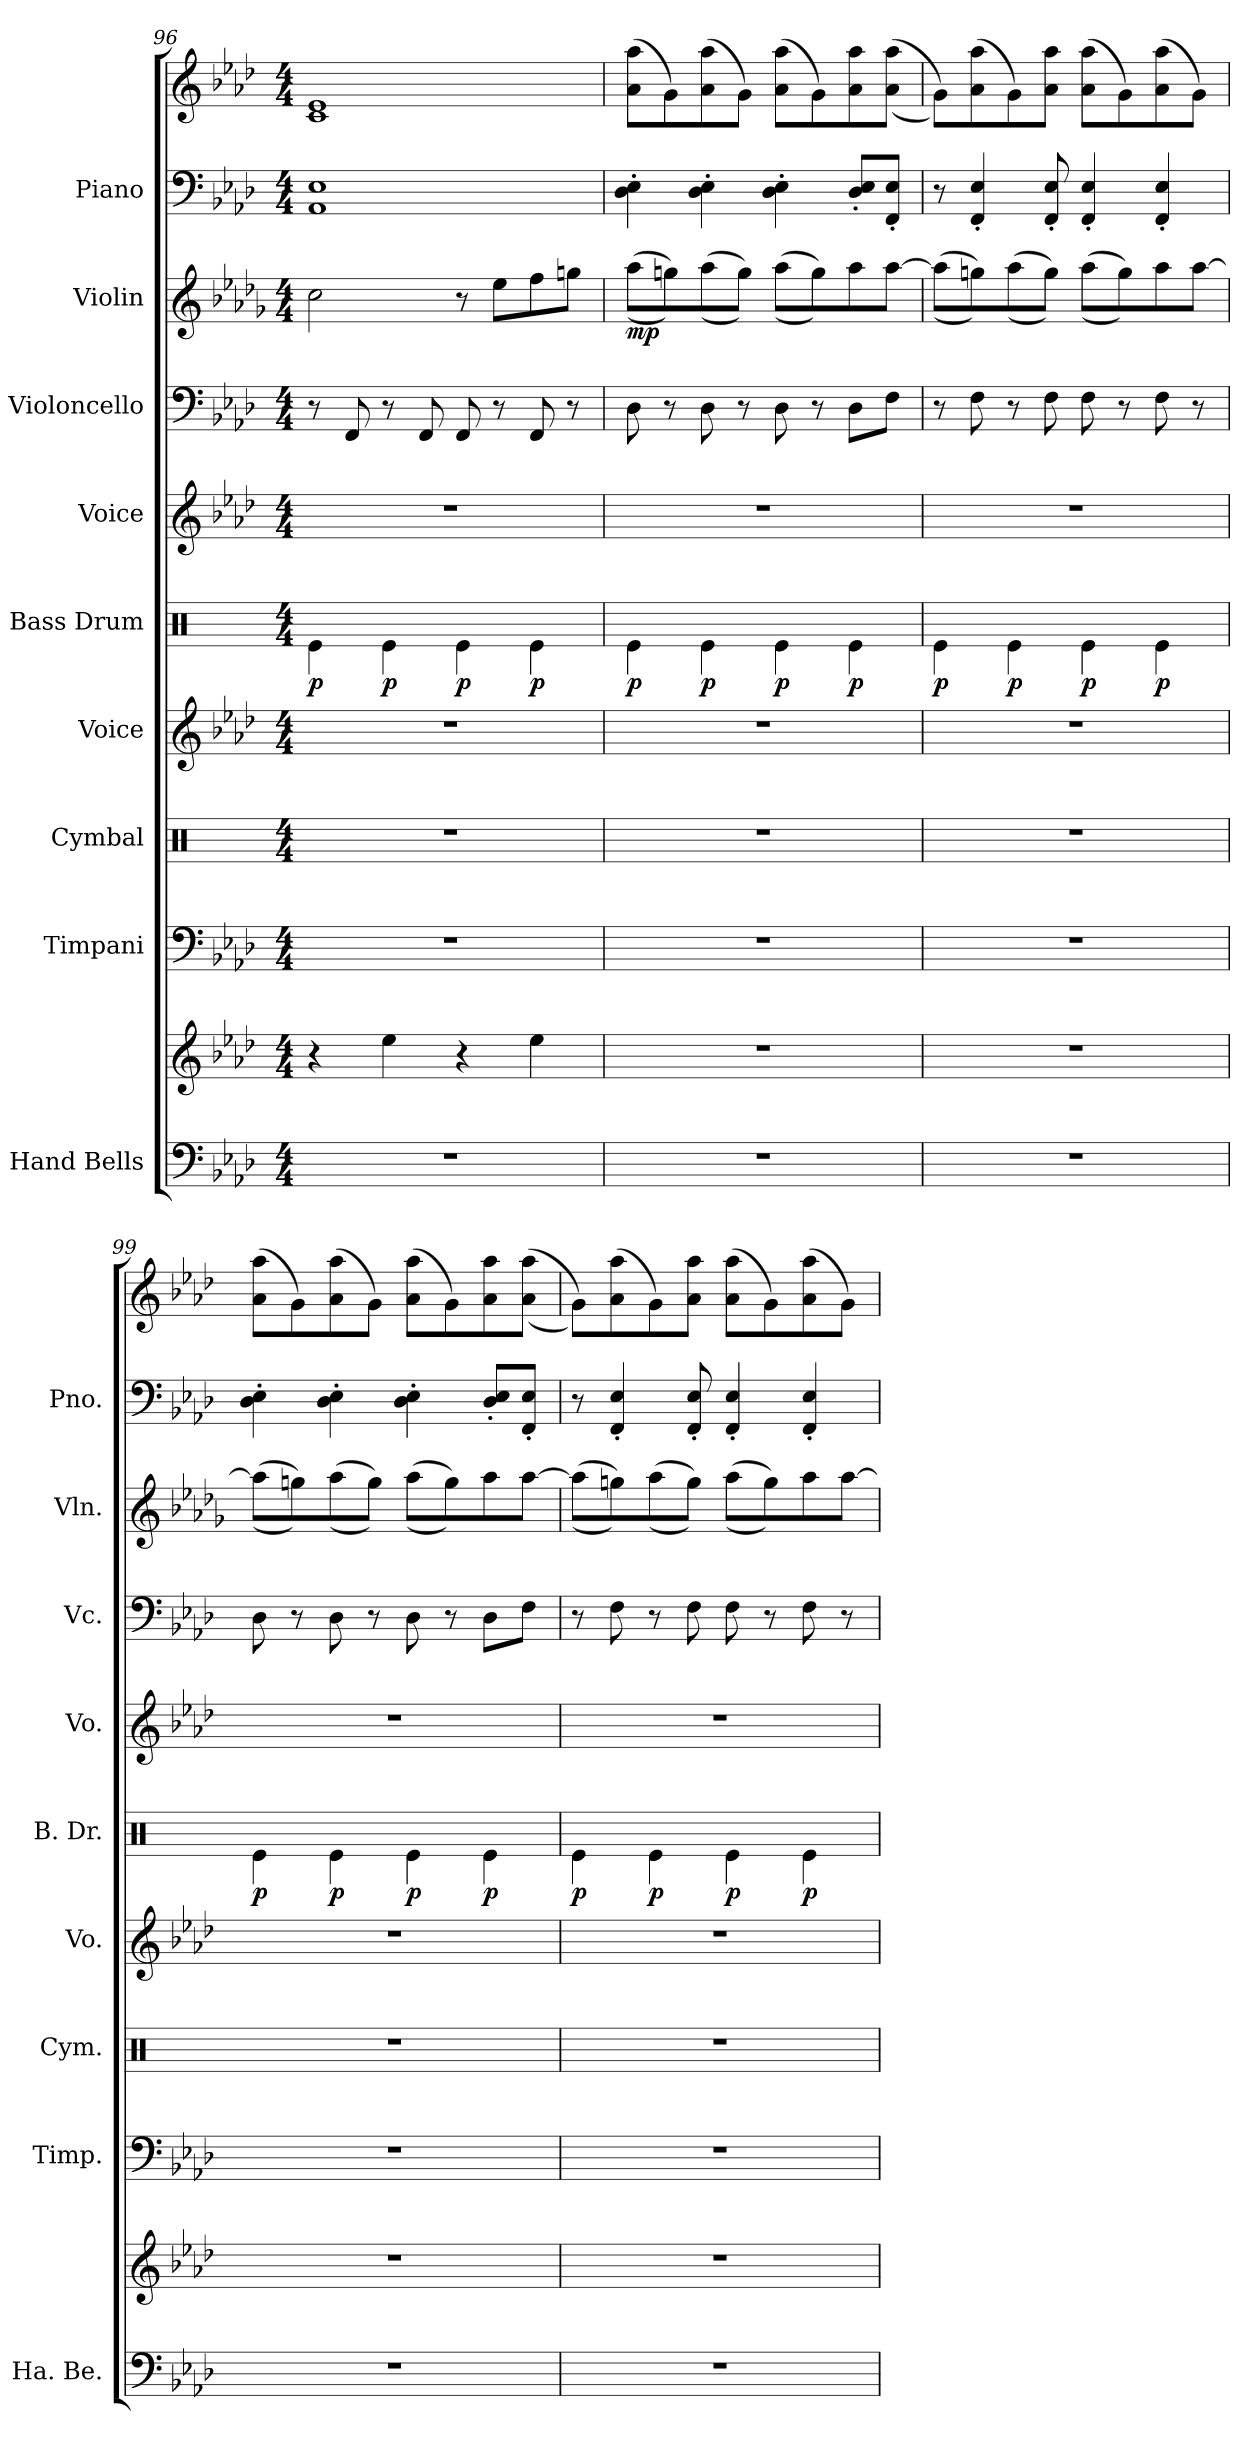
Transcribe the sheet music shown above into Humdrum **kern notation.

**kern	**kern	**kern	**kern	**kern	**kern	**dynam	**kern	**kern	**kern	**dynam	**kern	**kern
*part9	*part9	*part8	*part7	*part6	*part5	*part5	*part4	*part3	*part2	*part2	*part1	*part1
*staff11	*staff10	*staff9	*staff8	*staff7	*staff6	*staff6	*staff5	*staff4	*staff3	*staff3	*staff2	*staff1
*I"Hand Bells	*	*I"Timpani	*I"Cymbal	*I"Voice	*I"Bass Drum	*	*I"Voice	*I"Violoncello	*I"Violin	*	*I"Piano	*
*I'Ha. Be.	*	*I'Timp.	*I'Cym.	*I'Vo.	*I'B. Dr.	*	*I'Vo.	*I'Vc.	*I'Vln.	*	*I'Pno.	*
!!LO:PB:g=z
*clefF4	*clefG2	*clefF4	*clefX	*clefG2	*clefX	*	*clefG2	*clefF4	*clefG2	*	*clefF4	*clefG2
*k[b-e-a-d-]	*k[b-e-a-d-]	*k[b-e-a-d-]	*k[]	*k[b-e-a-d-]	*k[]	*	*k[b-e-a-d-]	*k[b-e-a-d-]	*k[b-e-a-d-g-]	*	*k[b-e-a-d-]	*k[b-e-a-d-]
*M4/4	*M4/4	*M4/4	*M4/4	*M4/4	*M4/4	*	*M4/4	*M4/4	*M4/4	*	*M4/4	*M4/4
=96	=96	=96	=96	=96	=96	=96	=96	=96	=96	=96	=96	=96
!	!	!	!	!	!	!LO:DY:b	!	!	!	!	!	!
1r	4r	1r	1r	1r	4Re\	p	1r	8r	2cc\	.	1AA- 1E-	1c 1e-
.	.	.	.	.	.	.	.	8FF/	.	.	.	.
!	!	!	!	!	!	!LO:DY:b	!	!	!	!	!	!
.	4ee-\	.	.	.	4Re\	p	.	8r	.	.	.	.
.	.	.	.	.	.	.	.	8FF/	.	.	.	.
!	!	!	!	!	!	!LO:DY:b	!	!	!	!	!	!
.	4r	.	.	.	4Re\	p	.	8FF/	8r	.	.	.
.	.	.	.	.	.	.	.	8r	8ee-\L	.	.	.
!	!	!	!	!	!	!LO:DY:b	!	!	!	!	!	!
.	4ee-\	.	.	.	4Re\	p	.	8FF/	8ff\	.	.	.
.	.	.	.	.	.	.	.	8r	8ggn\J	.	.	.
=97	=97	=97	=97	=97	=97	=97	=97	=97	=97	=97	=97	=97
!	!	!	!	!	!	!LO:DY:b	!	!	!	!LO:DY:b	!	!
1r	1r	1r	1r	1r	4Re\	p	1r	8D-\	((8aa-\L	mp	4D-\' 4E-\'	(8a-\ 8aa-\L
.	.	.	.	.	.	.	.	8r	8ggn\))	.	.	8g\)
!	!	!	!	!	!	!LO:DY:b	!	!	!	!	!	!
.	.	.	.	.	4Re\	p	.	8D-\	((8aa-\	.	4D-\' 4E-\'	(8a-\ 8aa-\
.	.	.	.	.	.	.	.	8r	8gg\J))	.	.	8g\J)
!	!	!	!	!	!	!LO:DY:b	!	!	!	!	!	!
.	.	.	.	.	4Re\	p	.	8D-\	((8aa-\L	.	4D-\' 4E-\'	(8a-\ 8aa-\L
.	.	.	.	.	.	.	.	8r	8gg\))	.	.	8g\)
!	!	!	!	!	!	!LO:DY:b	!	!	!	!	!	!
.	.	.	.	.	4Re\	p	.	8D-\L	8aa-\	.	8D-/' 8E-/'L	8a-\ 8aa-\
.	.	.	.	.	.	.	.	8F\J	[8aa-\J	.	8FF/' 8E-/'J	((8a-\ 8aa-\J
=98	=98	=98	=98	=98	=98	=98	=98	=98	=98	=98	=98	=98
!	!	!	!	!	!	!LO:DY:b	!	!	!	!	!	!
1r	1r	1r	1r	1r	4Re\	p	1r	8r	((8aa-\L]	.	8r	8g\L))
.	.	.	.	.	.	.	.	8F\	8ggn\))	.	4FF/' 4E-/'	(8a-\ 8aa-\
!	!	!	!	!	!	!LO:DY:b	!	!	!	!	!	!
.	.	.	.	.	4Re\	p	.	8r	((8aa-\	.	.	8g\)
.	.	.	.	.	.	.	.	8F\	8gg\J))	.	8FF/' 8E-/'	8a-\ 8aa-\J
!	!	!	!	!	!	!LO:DY:b	!	!	!	!	!	!
.	.	.	.	.	4Re\	p	.	8F\	((8aa-\L	.	4FF/' 4E-/'	(8a-\ 8aa-\L
.	.	.	.	.	.	.	.	8r	8gg\))	.	.	8g\)
!	!	!	!	!	!	!LO:DY:b	!	!	!	!	!	!
.	.	.	.	.	4Re\	p	.	8F\	8aa-\	.	4FF/' 4E-/'	(8a-\ 8aa-\
.	.	.	.	.	.	.	.	8r	[8aa-\J	.	.	8g\J)
!!LO:PB:g=z
=99	=99	=99	=99	=99	=99	=99	=99	=99	=99	=99	=99	=99
!	!	!	!	!	!	!LO:DY:b	!	!	!	!	!	!
1r	1r	1r	1r	1r	4Re\	p	1r	8D-\	((8aa-\L]	.	4D-\' 4E-\'	(8a-\ 8aa-\L
.	.	.	.	.	.	.	.	8r	8ggn\))	.	.	8g\)
!	!	!	!	!	!	!LO:DY:b	!	!	!	!	!	!
.	.	.	.	.	4Re\	p	.	8D-\	((8aa-\	.	4D-\' 4E-\'	(8a-\ 8aa-\
.	.	.	.	.	.	.	.	8r	8gg\J))	.	.	8g\J)
!	!	!	!	!	!	!LO:DY:b	!	!	!	!	!	!
.	.	.	.	.	4Re\	p	.	8D-\	((8aa-\L	.	4D-\' 4E-\'	(8a-\ 8aa-\L
.	.	.	.	.	.	.	.	8r	8gg\))	.	.	8g\)
!	!	!	!	!	!	!LO:DY:b	!	!	!	!	!	!
.	.	.	.	.	4Re\	p	.	8D-\L	8aa-\	.	8D-/' 8E-/'L	8a-\ 8aa-\
.	.	.	.	.	.	.	.	8F\J	[8aa-\J	.	8FF/' 8E-/'J	((8a-\ 8aa-\J
=100	=100	=100	=100	=100	=100	=100	=100	=100	=100	=100	=100	=100
!	!	!	!	!	!	!LO:DY:b	!	!	!	!	!	!
1r	1r	1r	1r	1r	4Re\	p	1r	8r	((8aa-\L]	.	8r	8g\L))
.	.	.	.	.	.	.	.	8F\	8ggn\))	.	4FF/' 4E-/'	(8a-\ 8aa-\
!	!	!	!	!	!	!LO:DY:b	!	!	!	!	!	!
.	.	.	.	.	4Re\	p	.	8r	((8aa-\	.	.	8g\)
.	.	.	.	.	.	.	.	8F\	8gg\J))	.	8FF/' 8E-/'	8a-\ 8aa-\J
!	!	!	!	!	!	!LO:DY:b	!	!	!	!	!	!
.	.	.	.	.	4Re\	p	.	8F\	((8aa-\L	.	4FF/' 4E-/'	(8a-\ 8aa-\L
.	.	.	.	.	.	.	.	8r	8gg\))	.	.	8g\)
!	!	!	!	!	!	!LO:DY:b	!	!	!	!	!	!
.	.	.	.	.	4Re\	p	.	8F\	8aa-\	.	4FF/' 4E-/'	(8a-\ 8aa-\
.	.	.	.	.	.	.	.	8r	[8aa-\J	.	.	8g\J)
=	=	=	=	=	=	=	=	=	=	=	=	=
*-	*-	*-	*-	*-	*-	*-	*-	*-	*-	*-	*-	*-
